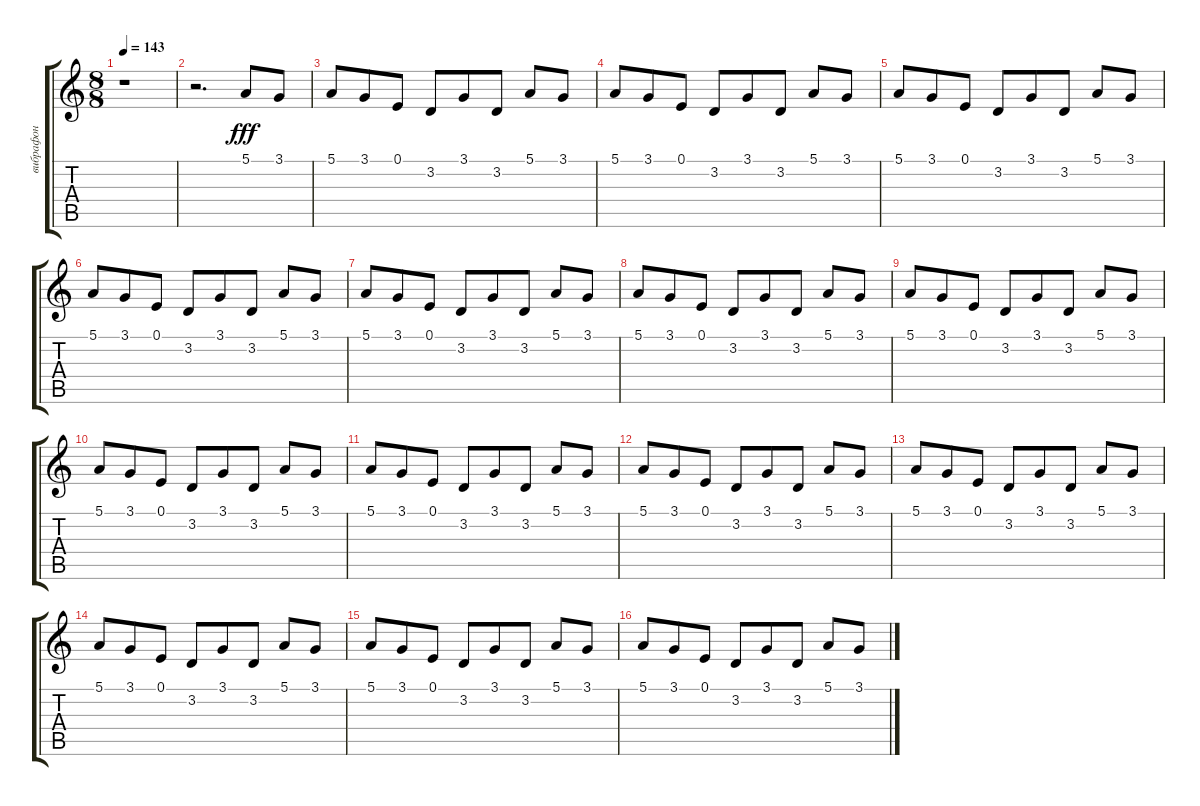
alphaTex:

\track ("вибрафон" "вибрафон") {instrument vibraphone}
\staff {score tabs}
\tuning (E4 B3 G3 D3 A2 E2) {hide}
\ts (8 8)
\tempo 143
\clef g2
\ks c
r.1{dy fff instrument vibraphone} |
r.2{d} 5.1.8 3.1.8 |
5.1.8 3.1.8 0.1.8 3.2.8 3.1.8 3.2.8 5.1.8 3.1.8 |
5.1.8 3.1.8 0.1.8 3.2.8 3.1.8 3.2.8 5.1.8 3.1.8 |
5.1.8 3.1.8 0.1.8 3.2.8 3.1.8 3.2.8 5.1.8 3.1.8 |
5.1.8 3.1.8 0.1.8 3.2.8 3.1.8 3.2.8 5.1.8 3.1.8 |
5.1.8 3.1.8 0.1.8 3.2.8 3.1.8 3.2.8 5.1.8 3.1.8 |
5.1.8 3.1.8 0.1.8 3.2.8 3.1.8 3.2.8 5.1.8 3.1.8 |
5.1.8 3.1.8 0.1.8 3.2.8 3.1.8 3.2.8 5.1.8 3.1.8 |
5.1.8 3.1.8 0.1.8 3.2.8 3.1.8 3.2.8 5.1.8 3.1.8 |
5.1.8 3.1.8 0.1.8 3.2.8 3.1.8 3.2.8 5.1.8 3.1.8 |
5.1.8 3.1.8 0.1.8 3.2.8 3.1.8 3.2.8 5.1.8 3.1.8 |
5.1.8 3.1.8 0.1.8 3.2.8 3.1.8 3.2.8 5.1.8 3.1.8 |
5.1.8 3.1.8 0.1.8 3.2.8 3.1.8 3.2.8 5.1.8 3.1.8 |
5.1.8 3.1.8 0.1.8 3.2.8 3.1.8 3.2.8 5.1.8 3.1.8 |
5.1.8 3.1.8 0.1.8 3.2.8 3.1.8 3.2.8 5.1.8 3.1.8
